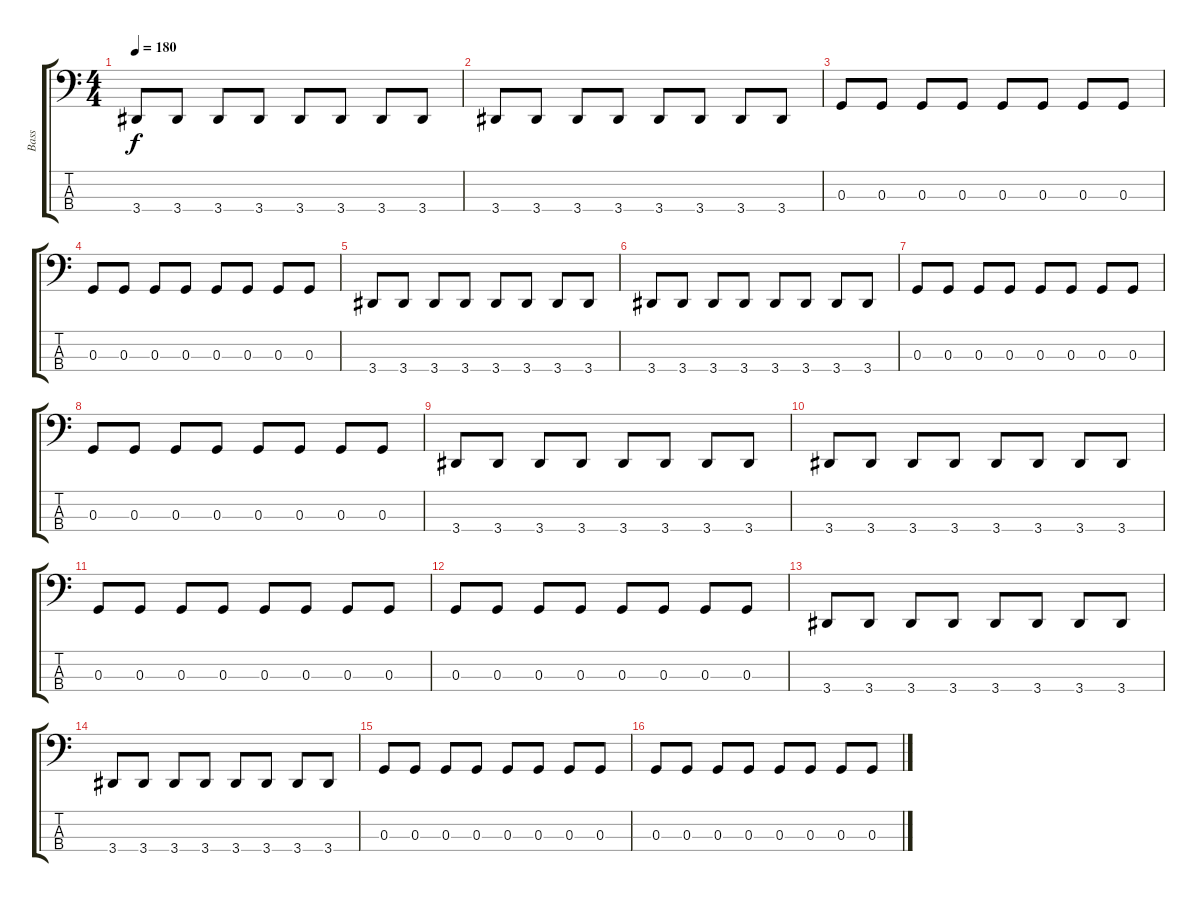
\track ("Bass" "Bass") {instrument electricbassfinger}
\staff {score tabs}
\tuning (F2 C2 G1 C1) {hide}
\ts (4 4)
\tempo 180
\clef f4
\ks c
3.4.8{dy f} 3.4.8 3.4.8 3.4.8 3.4.8 3.4.8 3.4.8 3.4.8 |
3.4.8 3.4.8 3.4.8 3.4.8 3.4.8 3.4.8 3.4.8 3.4.8 |
0.3.8 0.3.8 0.3.8 0.3.8 0.3.8 0.3.8 0.3.8 0.3.8 |
0.3.8 0.3.8 0.3.8 0.3.8 0.3.8 0.3.8 0.3.8 0.3.8 |
3.4.8 3.4.8 3.4.8 3.4.8 3.4.8 3.4.8 3.4.8 3.4.8 |
3.4.8 3.4.8 3.4.8 3.4.8 3.4.8 3.4.8 3.4.8 3.4.8 |
0.3.8 0.3.8 0.3.8 0.3.8 0.3.8 0.3.8 0.3.8 0.3.8 |
0.3.8 0.3.8 0.3.8 0.3.8 0.3.8 0.3.8 0.3.8 0.3.8 |
3.4.8 3.4.8 3.4.8 3.4.8 3.4.8 3.4.8 3.4.8 3.4.8 |
3.4.8 3.4.8 3.4.8 3.4.8 3.4.8 3.4.8 3.4.8 3.4.8 |
0.3.8 0.3.8 0.3.8 0.3.8 0.3.8 0.3.8 0.3.8 0.3.8 |
0.3.8 0.3.8 0.3.8 0.3.8 0.3.8 0.3.8 0.3.8 0.3.8 |
3.4.8 3.4.8 3.4.8 3.4.8 3.4.8 3.4.8 3.4.8 3.4.8 |
3.4.8 3.4.8 3.4.8 3.4.8 3.4.8 3.4.8 3.4.8 3.4.8 |
0.3.8 0.3.8 0.3.8 0.3.8 0.3.8 0.3.8 0.3.8 0.3.8 |
0.3.8 0.3.8 0.3.8 0.3.8 0.3.8 0.3.8 0.3.8 0.3.8
